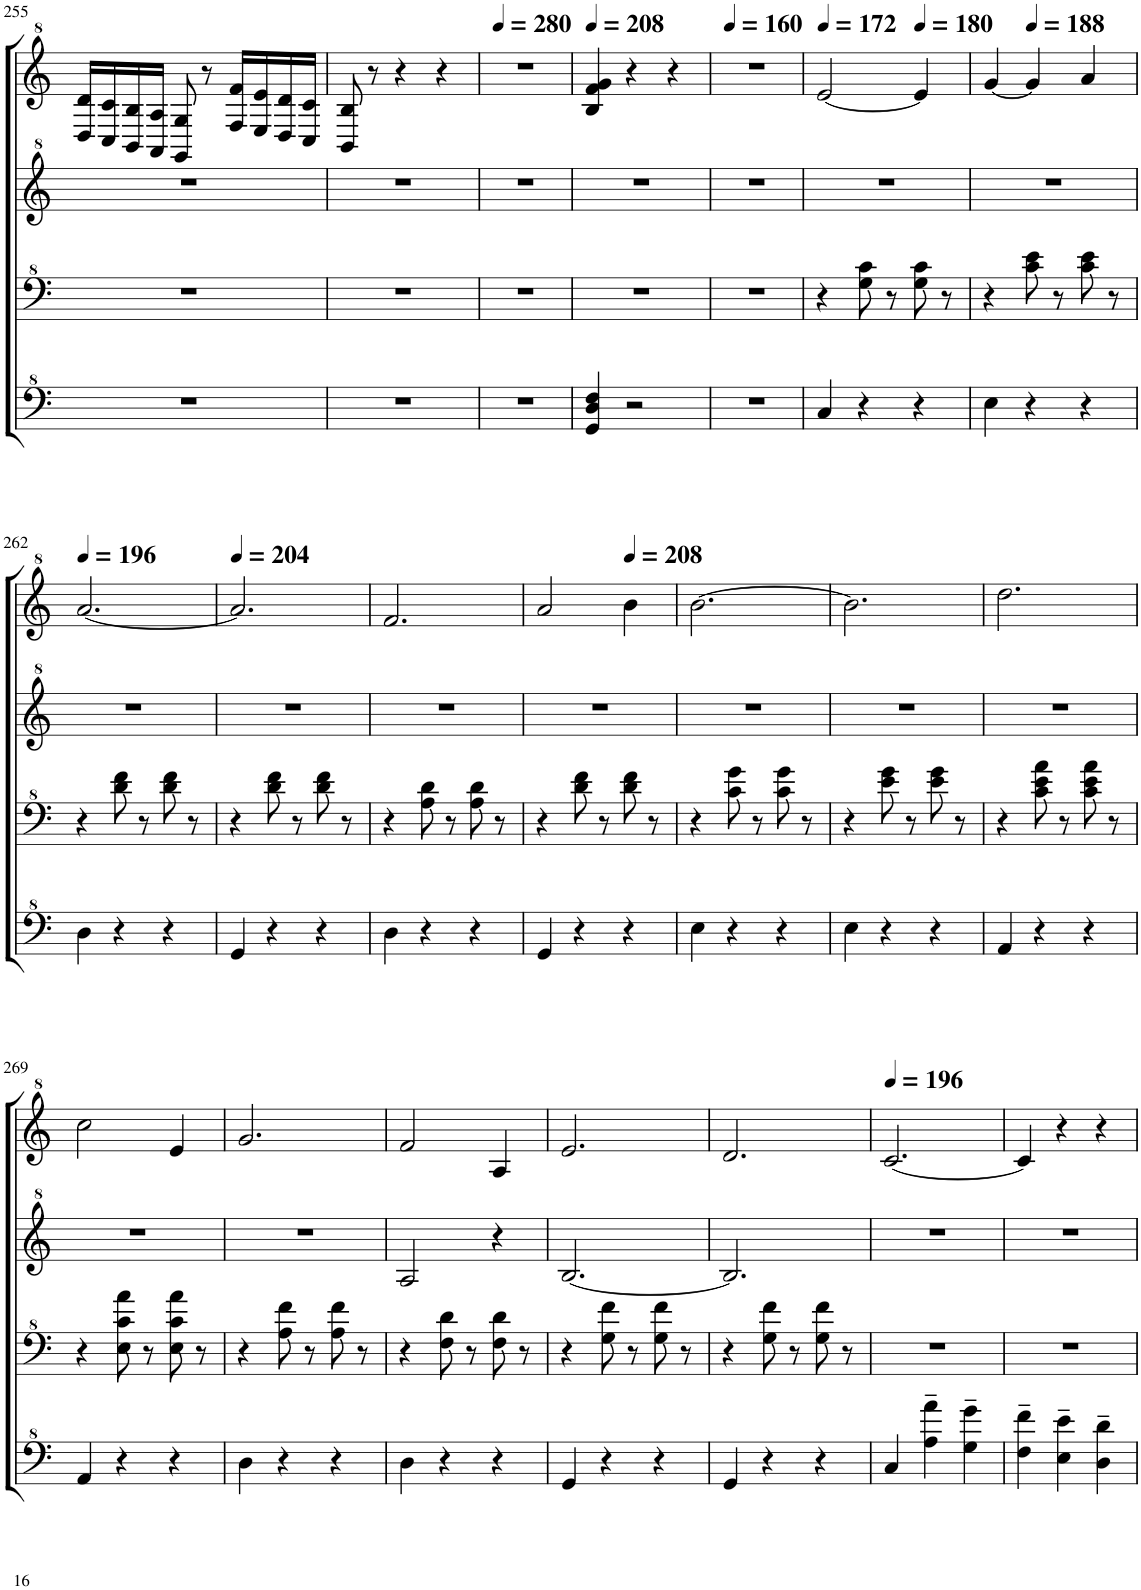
**kern	**kern	**kern	**kern
*part1	*part1	*part1	*part1
*staff4	*staff3	*staff2	*staff1
*I"Model III	*	*	*
!!LO:PB:g=z
*clefF^4	*clefF^4	*clefG^2	*clefG^2
*k[]	*k[]	*k[]	*k[]
*M3/4	*M3/4	*M3/4	*M3/4
=255	=255	=255	=255
2.r	2.r	2.r	16d/ 16dd/LL
.	.	.	16c/ 16cc/
.	.	.	16B/ 16b/
.	.	.	16A/ 16a/JJ
.	.	.	8G/ 8g/
.	.	.	8r
.	.	.	16f/ 16ff/LL
.	.	.	16e/ 16ee/
.	.	.	16d/ 16dd/
.	.	.	16c/ 16cc/JJ
=256	=256	=256	=256
2.r	2.r	2.r	8B/ 8b/
.	.	.	8r
.	.	.	4r
.	.	.	4r
=257	=257	=257	=257
*	*	*	*MM280
2.r	2.r	2.r	2.r
=258	=258	=258	=258
*	*	*	*MM208
4G/ 4d/ 4f/	2.r	2.r	4b/ 4ff/ 4gg/
2r	.	.	4r
.	.	.	4r
=259	=259	=259	=259
*	*	*	*MM160
2.r	2.r	2.r	2.r
=260	=260	=260	=260
*	*	*	*MM172
4c/	4r	2.r	[2ee/
4r	8g\ 8cc\	.	.
.	8r	.	.
*	*	*	*MM180
4r	8g\ 8cc\	.	4ee/]
.	8r	.	.
=261	=261	=261	=261
4e\	4r	2.r	[4gg/
*	*	*	*MM188
4r	8cc\ 8ee\	.	4gg/]
.	8r	.	.
4r	8cc\ 8ee\	.	4aa/
.	8r	.	.
!!LO:LB:g=z
=262	=262	=262	=262
*	*	*	*MM196
4d\	4r	2.r	[2.aa/
4r	8dd\ 8ff\	.	.
.	8r	.	.
4r	8dd\ 8ff\	.	.
.	8r	.	.
=263	=263	=263	=263
*	*	*	*MM204
4G/	4r	2.r	2.aa/]
4r	8dd\ 8ff\	.	.
.	8r	.	.
4r	8dd\ 8ff\	.	.
.	8r	.	.
=264	=264	=264	=264
4d\	4r	2.r	2.ff/
4r	8a\ 8dd\	.	.
.	8r	.	.
4r	8a\ 8dd\	.	.
.	8r	.	.
=265	=265	=265	=265
4G/	4r	2.r	2aa/
4r	8dd\ 8ff\	.	.
.	8r	.	.
*	*	*	*MM208
4r	8dd\ 8ff\	.	4bb\
.	8r	.	.
=266	=266	=266	=266
4e\	4r	2.r	[2.bb\
4r	8cc\ 8gg\	.	.
.	8r	.	.
4r	8cc\ 8gg\	.	.
.	8r	.	.
=267	=267	=267	=267
4e\	4r	2.r	2.bb\]
4r	8ee\ 8gg\	.	.
.	8r	.	.
4r	8ee\ 8gg\	.	.
.	8r	.	.
=268	=268	=268	=268
4A/	4r	2.r	2.ddd\
4r	8cc\ 8ee\ 8aa\	.	.
.	8r	.	.
4r	8cc\ 8ee\ 8aa\	.	.
.	8r	.	.
!!LO:LB:g=z
=269	=269	=269	=269
4A/	4r	2.r	2ccc\
4r	8e\ 8cc\ 8aa\	.	.
.	8r	.	.
4r	8e\ 8cc\ 8aa\	.	4ee/
.	8r	.	.
=270	=270	=270	=270
4d\	4r	2.r	2.gg/
4r	8a\ 8ff\	.	.
.	8r	.	.
4r	8a\ 8ff\	.	.
.	8r	.	.
=271	=271	=271	=271
4d\	4r	2a/	2ff/
4r	8f\ 8dd\	.	.
.	8r	.	.
4r	8f\ 8dd\	4r	4a/
.	8r	.	.
=272	=272	=272	=272
4G/	4r	[2.b/	2.ee/
4r	8g\ 8ff\	.	.
.	8r	.	.
4r	8g\ 8ff\	.	.
.	8r	.	.
=273	=273	=273	=273
4G/	4r	2.b/]	2.dd/
4r	8g\ 8ff\	.	.
.	8r	.	.
4r	8g\ 8ff\	.	.
.	8r	.	.
=274	=274	=274	=274
*	*	*	*MM196
4c/	2.r	2.r	[2.cc/
4a\~ 4aa\~	.	.	.
4g\~ 4gg\~	.	.	.
=275	=275	=275	=275
4f\~ 4ff\~	2.r	2.r	4cc/]
4e\~ 4ee\~	.	.	4r
4d\~ 4dd\~	.	.	4r
=	=	=	=
*-	*-	*-	*-
